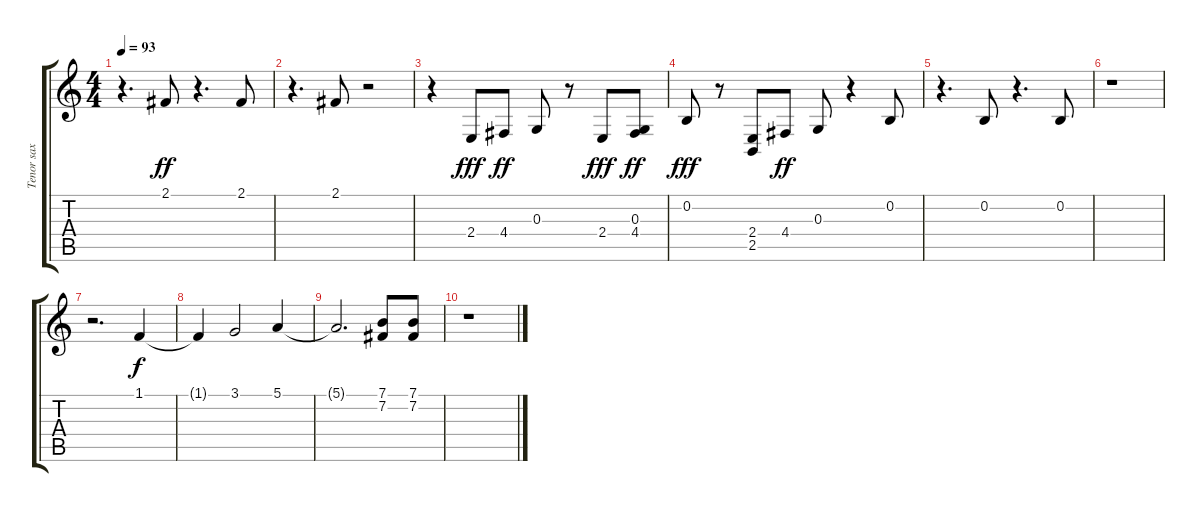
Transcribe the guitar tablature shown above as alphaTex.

\track ("Tenor sax" "Tenor sax") {instrument tenorsax}
\staff {score tabs}
\tuning (E4 B3 G3 D3 A2 E2) {hide}
\ts (4 4)
\tempo 93
\clef g2
\ks c
r.4{d dy ff} 2.1.8 r.4{d} 2.1.8 |
r.4{d} 2.1.8 r.2 |
r.4 2.4.8{dy fff} 4.4.8{dy ff} 0.3.8 r.8 2.4.8{dy fff} (0.3 4.4).8{dy ff} |
0.2.8{dy fff} r.8 (2.4 2.5).8 4.4.8{dy ff} 0.3.8 r.4 0.2.8 |
r.4{d} 0.2.8 r.4{d} 0.2.8 |
r.1 |
r.2{d} 1.1.4{dy f} |
1.1{t}.4 3.1.2 5.1.4 |
5.1{t}.2{d} (7.1 7.2).8 (7.1 7.2).8 |
r.1
